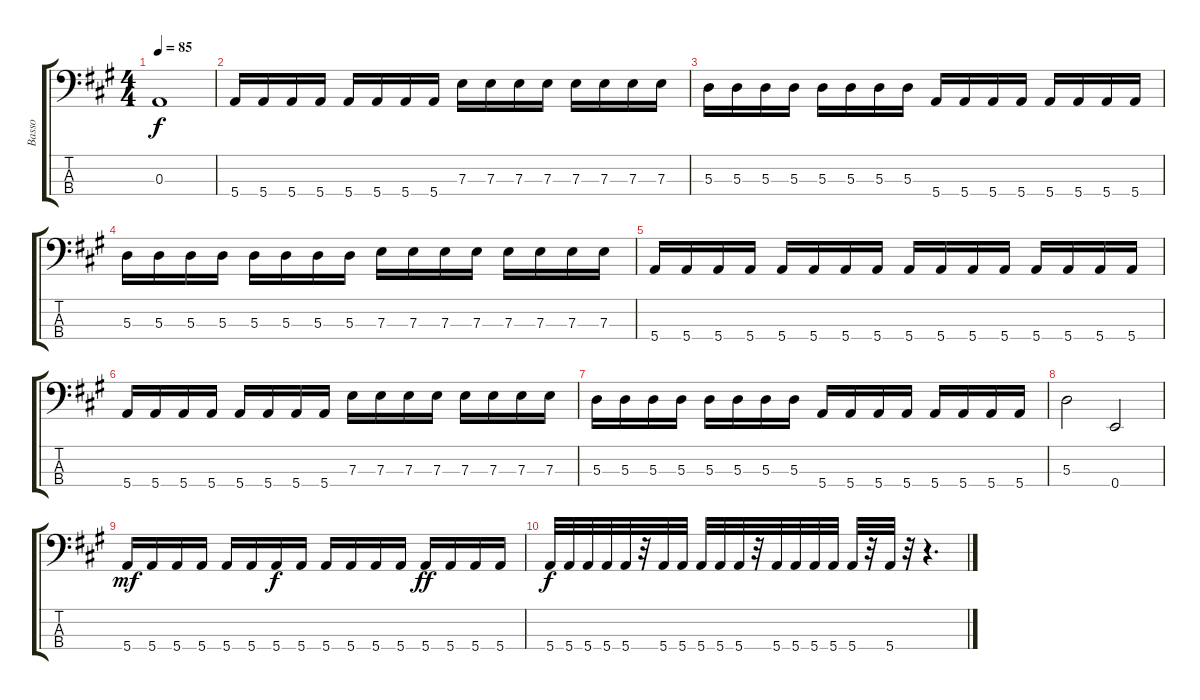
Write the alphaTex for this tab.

\track ("Basso" "Basso") {instrument electricbassfinger}
\staff {score tabs}
\tuning (G2 D2 A1 E1) {hide}
\ts (4 4)
\tempo 85
\clef f4
\ks a
0.3.1{dy f} |
5.4.16 5.4.16 5.4.16 5.4.16 5.4.16 5.4.16 5.4.16 5.4.16 7.3.16 7.3.16 7.3.16 7.3.16 7.3.16 7.3.16 7.3.16 7.3.16 |
5.3.16 5.3.16 5.3.16 5.3.16 5.3.16 5.3.16 5.3.16 5.3.16 5.4.16 5.4.16 5.4.16 5.4.16 5.4.16 5.4.16 5.4.16 5.4.16 |
5.3.16 5.3.16 5.3.16 5.3.16 5.3.16 5.3.16 5.3.16 5.3.16 7.3.16 7.3.16 7.3.16 7.3.16 7.3.16 7.3.16 7.3.16 7.3.16 |
5.4.16 5.4.16 5.4.16 5.4.16 5.4.16 5.4.16 5.4.16 5.4.16 5.4.16 5.4.16 5.4.16 5.4.16 5.4.16 5.4.16 5.4.16 5.4.16 |
5.4.16 5.4.16 5.4.16 5.4.16 5.4.16 5.4.16 5.4.16 5.4.16 7.3.16 7.3.16 7.3.16 7.3.16 7.3.16 7.3.16 7.3.16 7.3.16 |
5.3.16 5.3.16 5.3.16 5.3.16 5.3.16 5.3.16 5.3.16 5.3.16 5.4.16 5.4.16 5.4.16 5.4.16 5.4.16 5.4.16 5.4.16 5.4.16 |
5.3.2 0.4.2 |
5.4.16{dy mf} 5.4.16 5.4.16 5.4.16 5.4.16 5.4.16 5.4.16{dy f} 5.4.16 5.4.16 5.4.16 5.4.16 5.4.16 5.4.16{dy ff} 5.4.16 5.4.16 5.4.16 |
5.4.32{dy f} 5.4.32 5.4.32 5.4.32 5.4.32 r.32 5.4.32 5.4.32 5.4.32 5.4.32 5.4.32 r.32 5.4.32 5.4.32 5.4.32 5.4.32 5.4.32 r.32 5.4.32 r.32 r.4{d}
